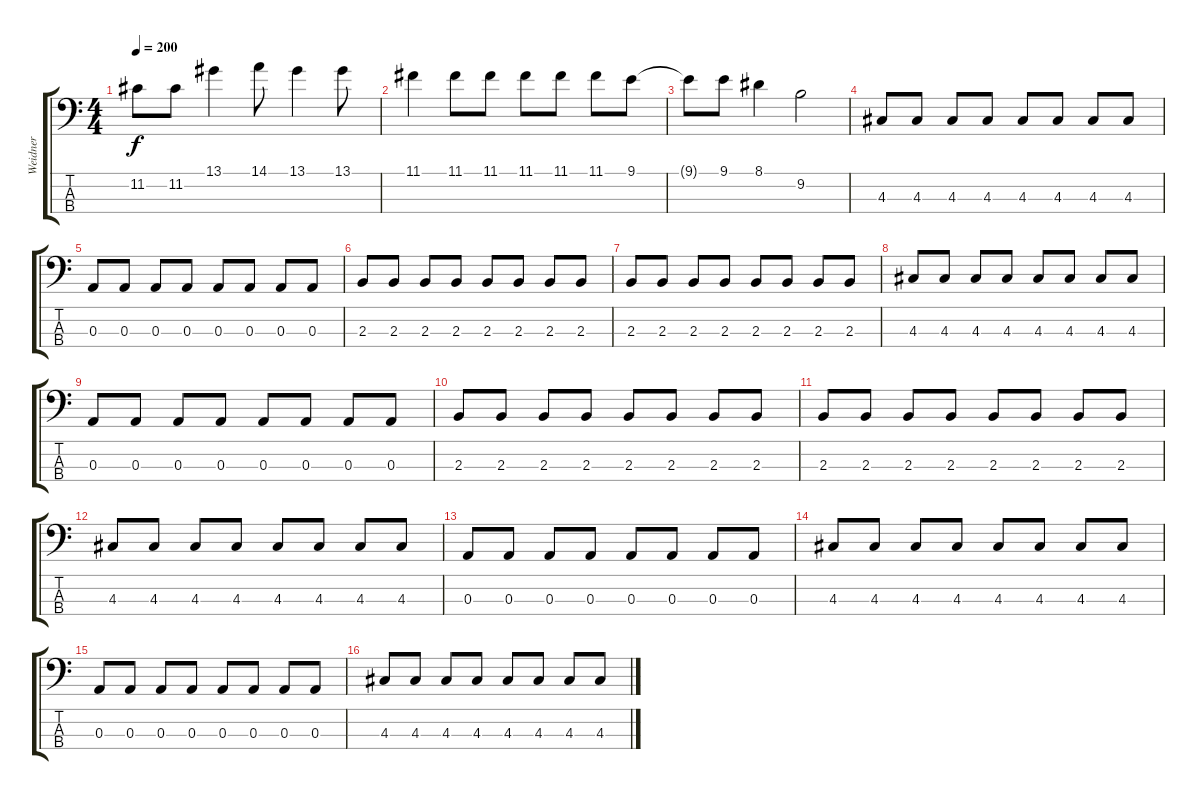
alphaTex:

\track ("Weidner" "Weidner") {instrument electricbassfinger}
\staff {score tabs}
\tuning (G2 D2 A1 E1) {hide}
\ts (4 4)
\tempo 200
\clef f4
\ks c
11.2{t}.8{dy f} 11.2.8 13.1.4 14.1.8 13.1.4 13.1.8 |
11.1.4 11.1.8 11.1.8 11.1.8 11.1.8 11.1.8 9.1.8 |
9.1{t}.8 9.1.8 8.1.4 9.2.2 |
4.3.8 4.3.8 4.3.8 4.3.8 4.3.8 4.3.8 4.3.8 4.3.8 |
0.3.8 0.3.8 0.3.8 0.3.8 0.3.8 0.3.8 0.3.8 0.3.8 |
2.3.8 2.3.8 2.3.8 2.3.8 2.3.8 2.3.8 2.3.8 2.3.8 |
2.3.8 2.3.8 2.3.8 2.3.8 2.3.8 2.3.8 2.3.8 2.3.8 |
4.3.8 4.3.8 4.3.8 4.3.8 4.3.8 4.3.8 4.3.8 4.3.8 |
0.3.8 0.3.8 0.3.8 0.3.8 0.3.8 0.3.8 0.3.8 0.3.8 |
2.3.8 2.3.8 2.3.8 2.3.8 2.3.8 2.3.8 2.3.8 2.3.8 |
2.3.8 2.3.8 2.3.8 2.3.8 2.3.8 2.3.8 2.3.8 2.3.8 |
4.3.8 4.3.8 4.3.8 4.3.8 4.3.8 4.3.8 4.3.8 4.3.8 |
0.3.8 0.3.8 0.3.8 0.3.8 0.3.8 0.3.8 0.3.8 0.3.8 |
4.3.8 4.3.8 4.3.8 4.3.8 4.3.8 4.3.8 4.3.8 4.3.8 |
0.3.8 0.3.8 0.3.8 0.3.8 0.3.8 0.3.8 0.3.8 0.3.8 |
4.3.8 4.3.8 4.3.8 4.3.8 4.3.8 4.3.8 4.3.8 4.3.8
